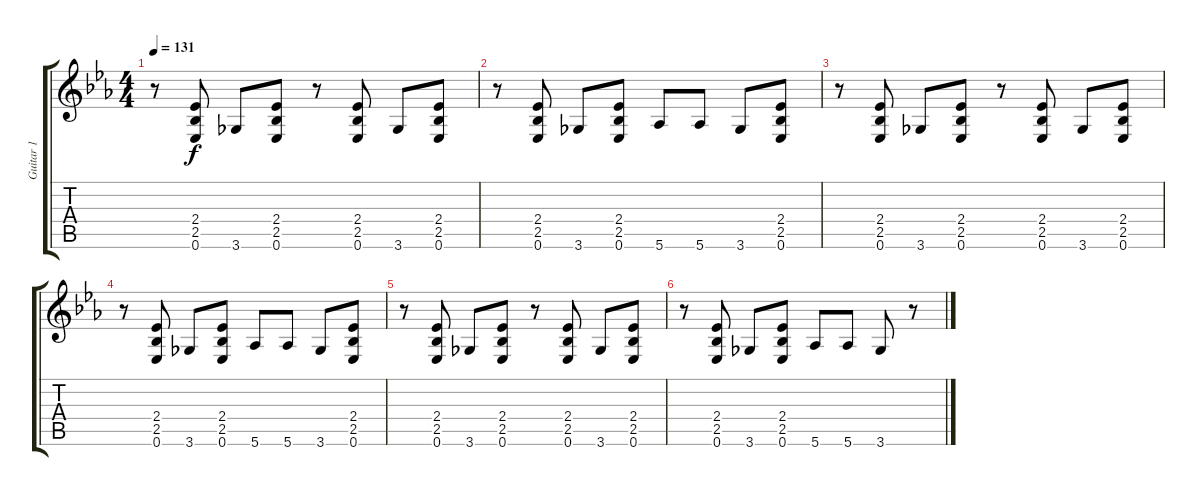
\track ("Guitar 1" "Guitar 1") {instrument overdrivenguitar}
\staff {score tabs}
\tuning (Eb4 Bb3 Gb3 Db3 Ab2 Eb2) {hide}
\ts (4 4)
\tempo 131
\clef g2
\ks eb
r.8{dy f} (2.4 2.5 0.6).8 3.6.8 (2.4 2.5 0.6).8 r.8 (2.4 2.5 0.6).8 3.6.8 (2.4 2.5 0.6).8 |
r.8 (2.4 2.5 0.6).8 3.6.8 (2.4 2.5 0.6).8 5.6.8 5.6.8 3.6.8 (2.4 2.5 0.6).8 |
r.8 (2.4 2.5 0.6).8 3.6.8 (2.4 2.5 0.6).8 r.8 (2.4 2.5 0.6).8 3.6.8 (2.4 2.5 0.6).8 |
r.8 (2.4 2.5 0.6).8 3.6.8 (2.4 2.5 0.6).8 5.6.8 5.6.8 3.6.8 (2.4 2.5 0.6).8 |
r.8 (2.4 2.5 0.6).8 3.6.8 (2.4 2.5 0.6).8 r.8 (2.4 2.5 0.6).8 3.6.8 (2.4 2.5 0.6).8 |
r.8 (2.4 2.5 0.6).8 3.6.8 (2.4 2.5 0.6).8 5.6.8 5.6.8 3.6.8 r.8
